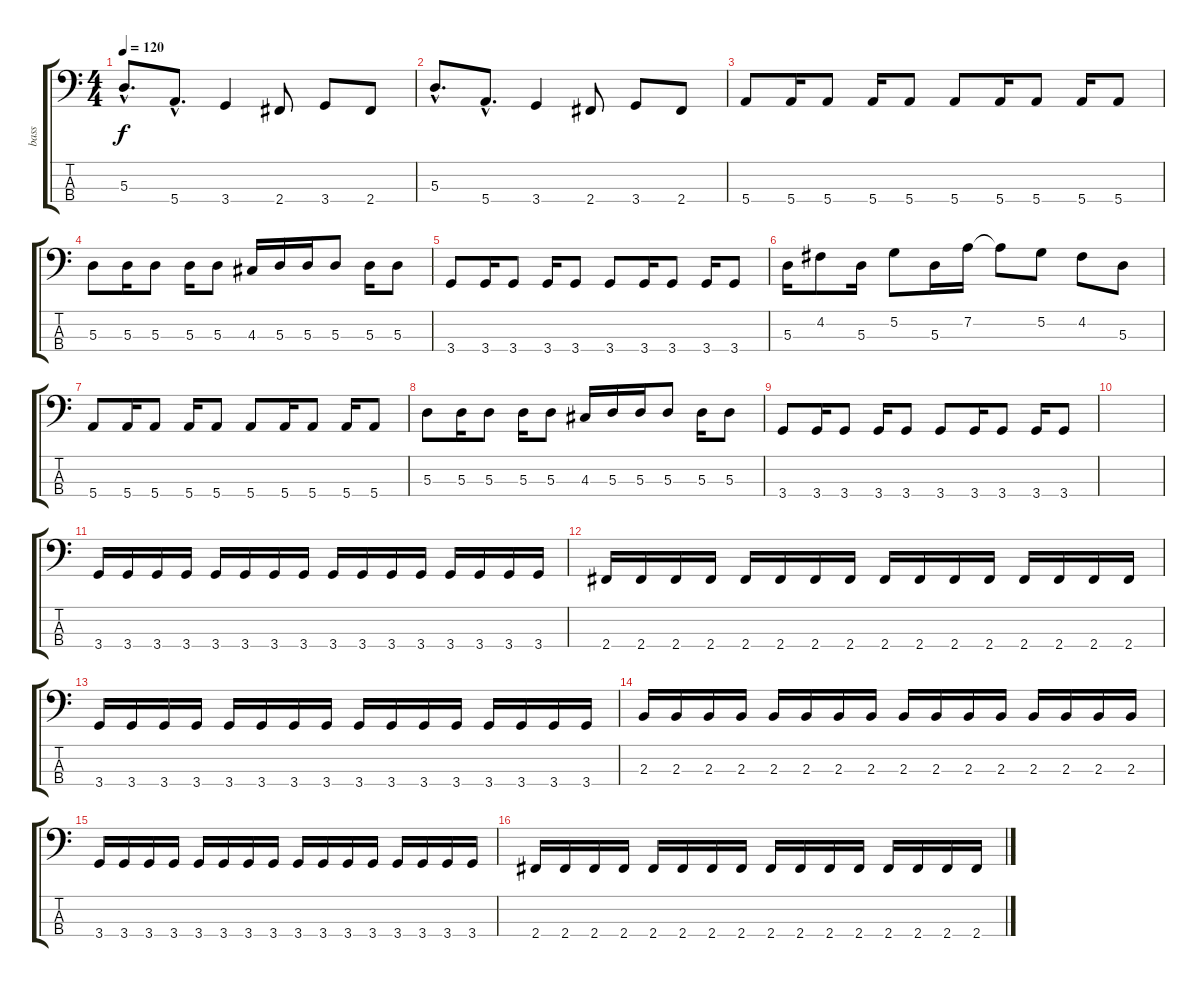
\track ("bass" "bass") {instrument electricbasspick}
\staff {score tabs}
\tuning (G2 D2 A1 E1) {hide}
\ts (4 4)
\tempo 120
\clef f4
\ks c
5.3{hac}.8{d dy f} 5.4{hac}.8{d} 3.4.4 2.4.8 3.4.8 2.4.8 |
5.3{hac}.8{d} 5.4{hac}.8{d} 3.4.4 2.4.8 3.4.8 2.4.8 |
5.4.8 5.4.16 5.4.8 5.4.16 5.4.8 5.4.8 5.4.16 5.4.8 5.4.16 5.4.8 |
5.3.8 5.3.16 5.3.8 5.3.16 5.3.8 4.3.16 5.3.16 5.3.16 5.3.8 5.3.16 5.3.8 |
3.4.8 3.4.16 3.4.8 3.4.16 3.4.8 3.4.8 3.4.16 3.4.8 3.4.16 3.4.8 |
5.3.16 4.2.8 5.3.16 5.2.8 5.3.16 7.2.16 7.2{t}.8 5.2.8 4.2.8 5.3.8 |
5.4.8 5.4.16 5.4.8 5.4.16 5.4.8 5.4.8 5.4.16 5.4.8 5.4.16 5.4.8 |
5.3.8 5.3.16 5.3.8 5.3.16 5.3.8 4.3.16 5.3.16 5.3.16 5.3.8 5.3.16 5.3.8 |
3.4.8 3.4.16 3.4.8 3.4.16 3.4.8 3.4.8 3.4.16 3.4.8 3.4.16 3.4.8 |
|
3.4.16 3.4.16 3.4.16 3.4.16 3.4.16 3.4.16 3.4.16 3.4.16 3.4.16 3.4.16 3.4.16 3.4.16 3.4.16 3.4.16 3.4.16 3.4.16 |
2.4.16 2.4.16 2.4.16 2.4.16 2.4.16 2.4.16 2.4.16 2.4.16 2.4.16 2.4.16 2.4.16 2.4.16 2.4.16 2.4.16 2.4.16 2.4.16 |
3.4.16 3.4.16 3.4.16 3.4.16 3.4.16 3.4.16 3.4.16 3.4.16 3.4.16 3.4.16 3.4.16 3.4.16 3.4.16 3.4.16 3.4.16 3.4.16 |
2.3.16 2.3.16 2.3.16 2.3.16 2.3.16 2.3.16 2.3.16 2.3.16 2.3.16 2.3.16 2.3.16 2.3.16 2.3.16 2.3.16 2.3.16 2.3.16 |
3.4.16 3.4.16 3.4.16 3.4.16 3.4.16 3.4.16 3.4.16 3.4.16 3.4.16 3.4.16 3.4.16 3.4.16 3.4.16 3.4.16 3.4.16 3.4.16 |
2.4.16 2.4.16 2.4.16 2.4.16 2.4.16 2.4.16 2.4.16 2.4.16 2.4.16 2.4.16 2.4.16 2.4.16 2.4.16 2.4.16 2.4.16 2.4.16
